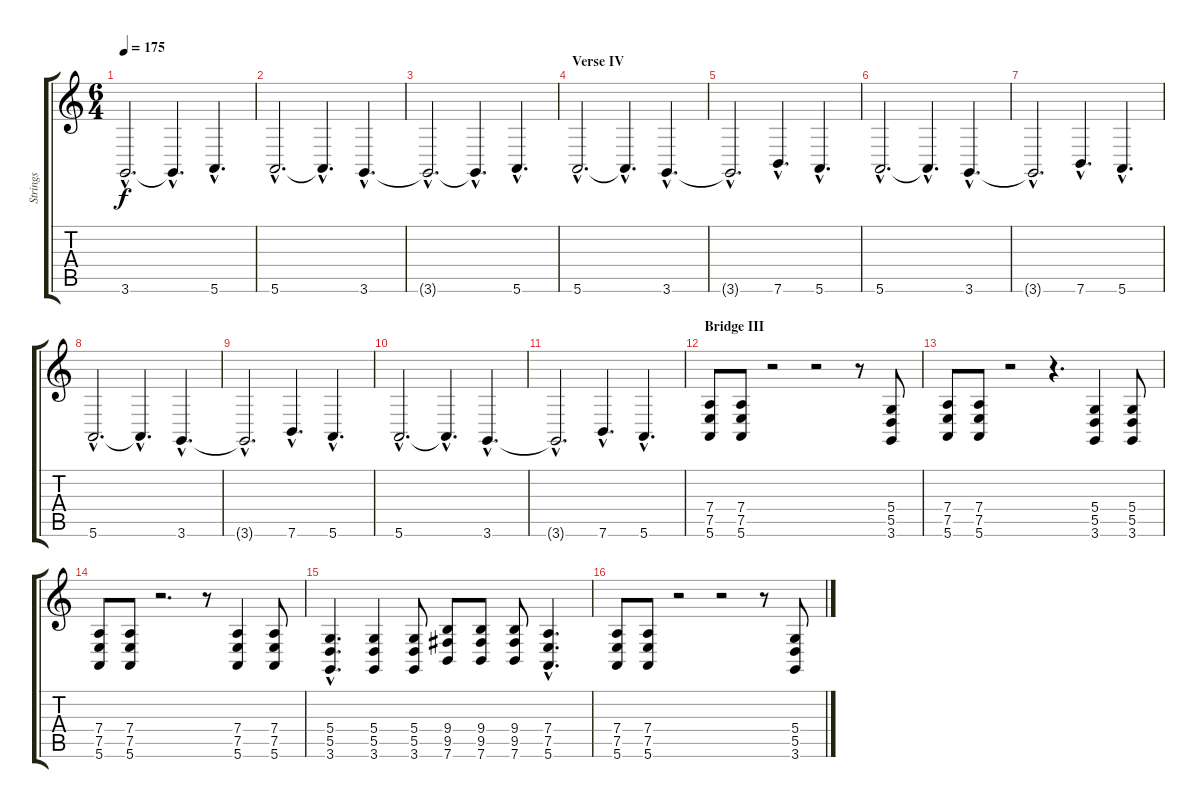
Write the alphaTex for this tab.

\track ("Strings" "Strings") {instrument synthstrings1}
\staff {score tabs}
\tuning (E4 B3 G3 D3 A2 E2) {hide}
\ts (6 4)
\tempo 175
\clef g2
\ks c
3.6{hac t}.2{d dy f} 3.6{hac t}.4{d} 5.6{hac}.4{d} |
5.6{hac}.2{d} 5.6{hac t}.4{d} 3.6{hac}.4{d} |
3.6{hac t}.2{d} 3.6{hac t}.4{d} 5.6{hac}.4{d} |
\section ("" "Verse IV")
5.6{hac}.2{d} 5.6{hac t}.4{d} 3.6{hac}.4{d} |
3.6{hac t}.2{d} 7.6{hac}.4{d} 5.6{hac}.4{d} |
5.6{hac}.2{d} 5.6{hac t}.4{d} 3.6{hac}.4{d} |
3.6{hac t}.2{d} 7.6{hac}.4{d} 5.6{hac}.4{d} |
5.6{hac}.2{d} 5.6{hac t}.4{d} 3.6{hac}.4{d} |
3.6{hac t}.2{d} 7.6{hac}.4{d} 5.6{hac}.4{d} |
5.6{hac}.2{d} 5.6{hac t}.4{d} 3.6{hac}.4{d} |
3.6{hac t}.2{d} 7.6{hac}.4{d} 5.6{hac}.4{d} |
\section ("" "Bridge III")
(7.4 7.5 5.6).8 (7.4 7.5 5.6).8 r.2 r.2 r.8 (5.4 5.5 3.6).8 |
(7.4 7.5 5.6).8 (7.4 7.5 5.6).8 r.2 r.4{d} (5.4 5.5 3.6).4 (5.4 5.5 3.6).8 |
(7.4 7.5 5.6).8 (7.4 7.5 5.6).8 r.2{d} r.8 (7.4 7.5 5.6).4 (7.4 7.5 5.6).8 |
(5.4{hac} 5.5{hac} 3.6{hac}).4{d} (5.4 5.5 3.6).4 (5.4 5.5 3.6).8 (9.4 9.5 7.6).8 (9.4 9.5 7.6).8 (9.4 9.5 7.6).8 (7.4{hac} 7.5{hac} 5.6{hac}).4{d} |
(7.4 7.5 5.6).8 (7.4 7.5 5.6).8 r.2 r.2 r.8 (5.4 5.5 3.6).8
